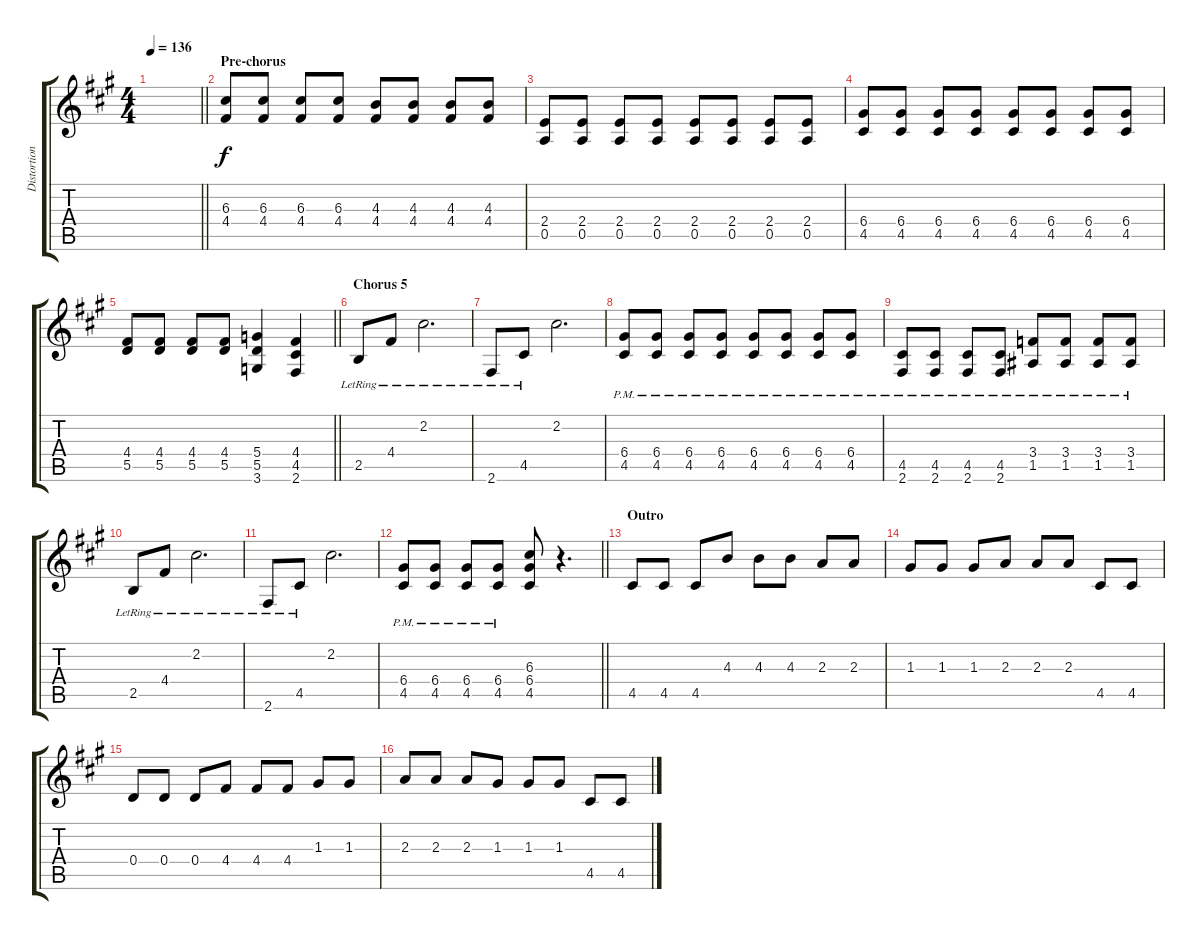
\track ("Distortion 2" "Distortion") {instrument distortionguitar}
\staff {score tabs}
\tuning (E4 B3 G3 D3 A2 E2) {hide}
\ts (4 4)
\tempo 136
\clef g2
\barLineRight lightlight
\ks f#minor
|
\section ("" "Pre-chorus")
(6.3 4.4).8 (6.3 4.4).8 (6.3 4.4).8 (6.3 4.4).8 (4.3 4.4).8 (4.3 4.4).8 (4.3 4.4).8 (4.3 4.4).8 |
(2.4 0.5).8 (2.4 0.5).8 (2.4 0.5).8 (2.4 0.5).8 (2.4 0.5).8 (2.4 0.5).8 (2.4 0.5).8 (2.4 0.5).8 |
(6.4 4.5).8 (6.4 4.5).8 (6.4 4.5).8 (6.4 4.5).8 (6.4 4.5).8 (6.4 4.5).8 (6.4 4.5).8 (6.4 4.5).8 |
\barLineRight lightlight
(4.4 5.5).8 (4.4 5.5).8 (4.4 5.5).8 (4.4 5.5).8 (5.4 5.5 3.6).4 (4.4 4.5 2.6).4 |
\section ("" "Chorus 5")
2.5{lr}.8 4.4{lr}.8 2.2{lr}.2{d} |
2.6{lr}.8 4.5{lr}.8 2.2.2{d} |
(6.4{pm} 4.5{pm}).8 (6.4{pm} 4.5{pm}).8 (6.4{pm} 4.5{pm}).8 (6.4{pm} 4.5{pm}).8 (6.4{pm} 4.5{pm}).8 (6.4{pm} 4.5{pm}).8 (6.4{pm} 4.5{pm}).8 (6.4{pm} 4.5{pm}).8 |
(4.5{pm} 2.6{pm}).8 (4.5{pm} 2.6{pm}).8 (4.5{pm} 2.6{pm}).8 (4.5{pm} 2.6{pm}).8 (3.4{pm} 1.5{pm}).8 (3.4{pm} 1.5{pm}).8 (3.4{pm} 1.5{pm}).8 (3.4{pm} 1.5{pm}).8 |
2.5{lr}.8 4.4{lr}.8 2.2{lr}.2{d} |
2.6{lr}.8 4.5{lr}.8 2.2.2{d} |
\barLineRight lightlight
(6.4{pm} 4.5{pm}).8 (6.4{pm} 4.5{pm}).8 (6.4{pm} 4.5{pm}).8 (6.4{pm} 4.5{pm}).8 (6.3 6.4 4.5).8 r.4{d} |
\section ("" "Outro")
4.5.8 4.5.8 4.5.8 4.3.8 4.3.8 4.3.8 2.3.8 2.3.8 |
1.3.8 1.3.8 1.3.8 2.3.8 2.3.8 2.3.8 4.5.8 4.5.8 |
0.4.8 0.4.8 0.4.8 4.4.8 4.4.8 4.4.8 1.3.8 1.3.8 |
2.3.8 2.3.8 2.3.8 1.3.8 1.3.8 1.3.8 4.5.8 4.5.8
